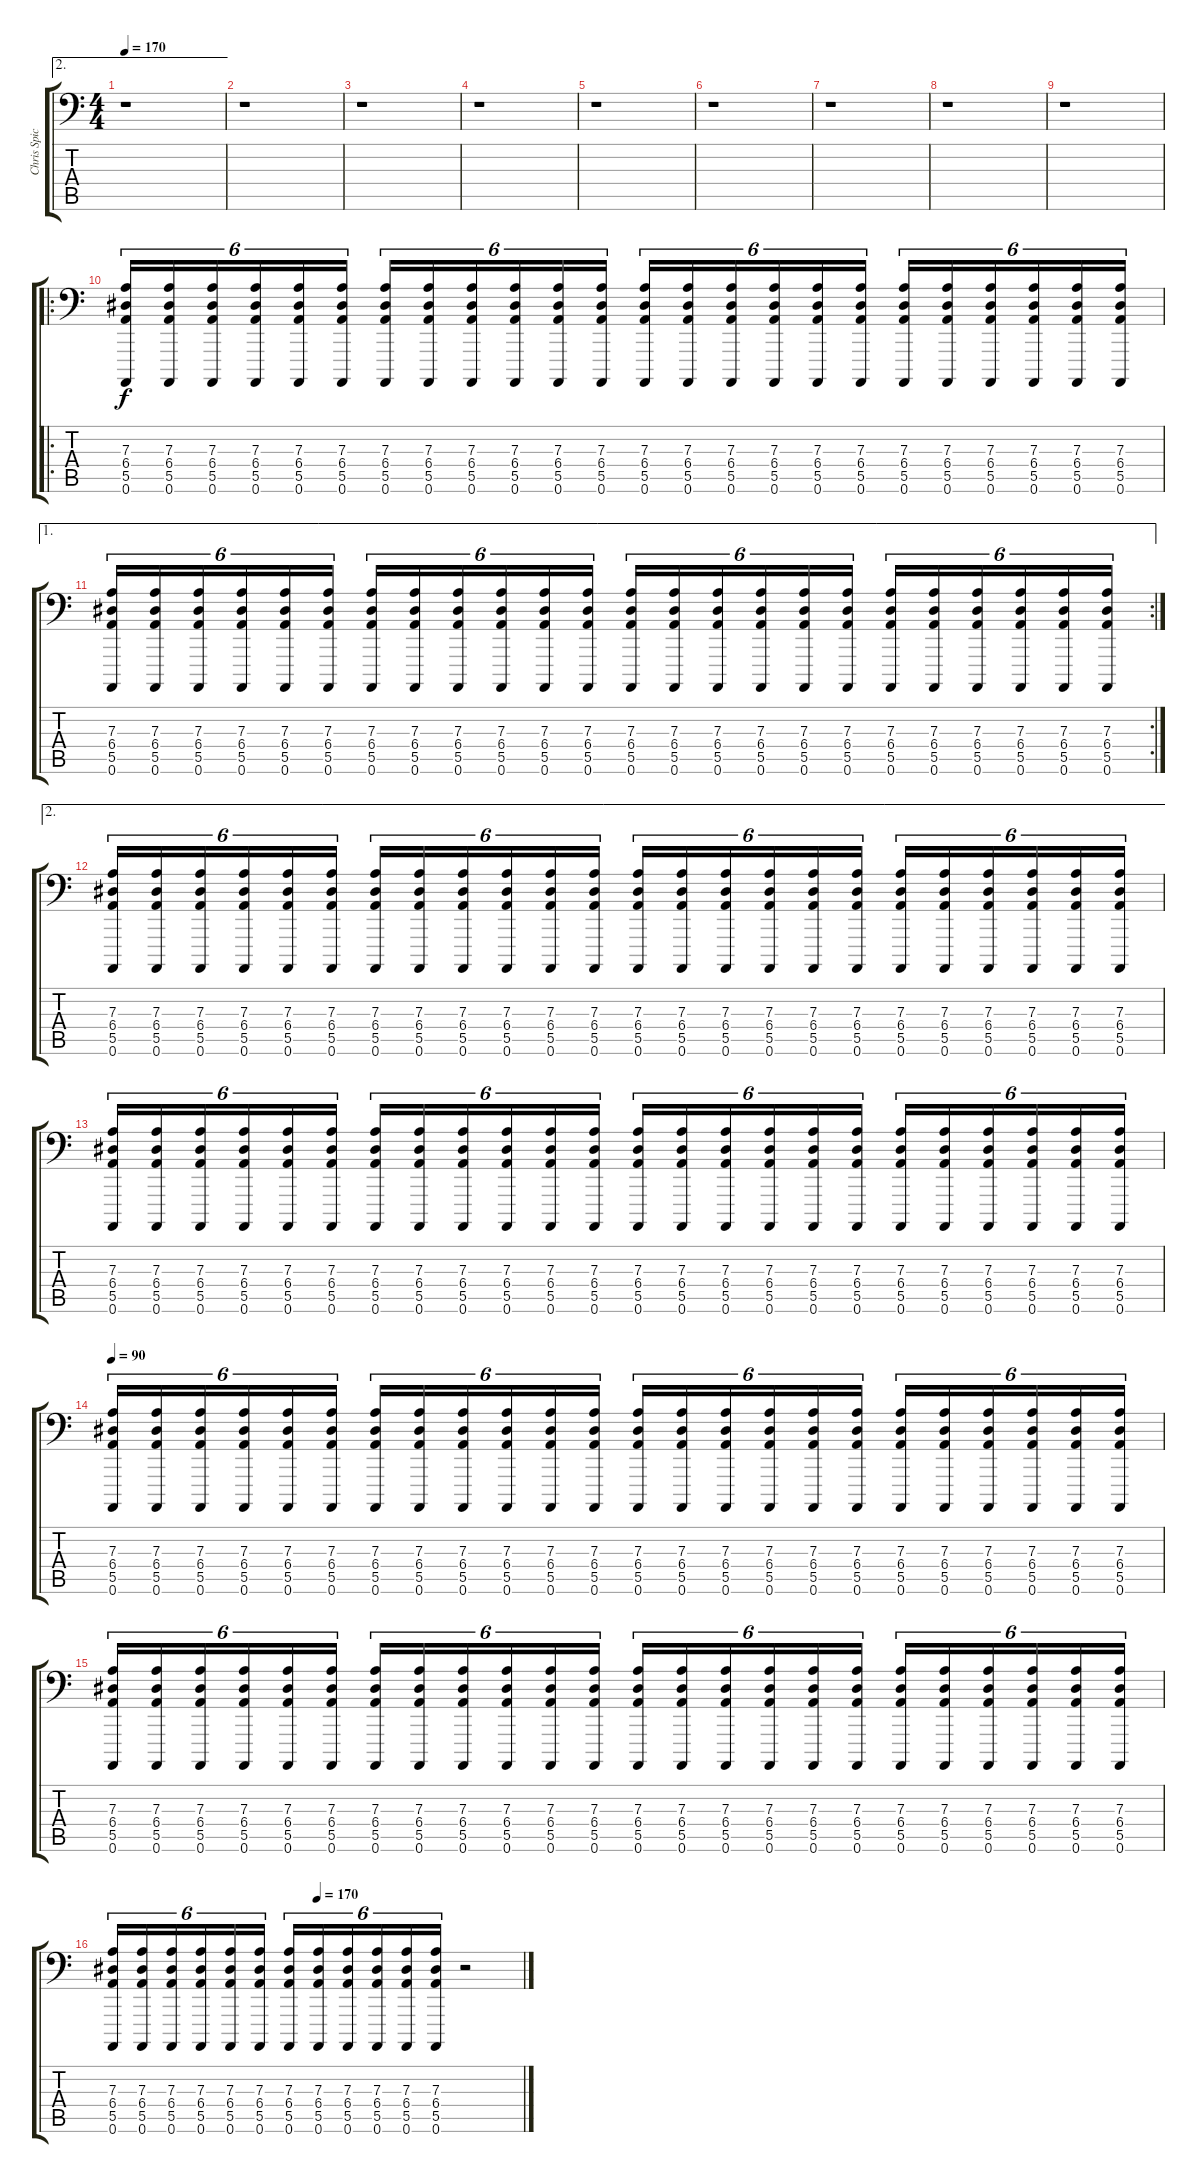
\track ("Chris Spicuzza" "Chris Spic") {instrument pad6metallic}
\staff {score tabs}
\tuning (B3 Gb3 D3 A2 E2 A0) {hide}
\ae 2
\ts (4 4)
\tempo 170
\clef f4
\ks c
r.1{dy f} |
r.1 |
r.1 |
r.1 |
r.1 |
r.1 |
r.1 |
r.1 |
r.1 |
\ro
(7.3 6.4 5.5 0.6).16{tu (6 4)} (7.3 6.4 5.5 0.6).16{tu (6 4)} (7.3 6.4 5.5 0.6).16{tu (6 4)} (7.3 6.4 5.5 0.6).16{tu (6 4)} (7.3 6.4 5.5 0.6).16{tu (6 4)} (7.3 6.4 5.5 0.6).16{tu (6 4)} (7.3 6.4 5.5 0.6).16{tu (6 4)} (7.3 6.4 5.5 0.6).16{tu (6 4)} (7.3 6.4 5.5 0.6).16{tu (6 4)} (7.3 6.4 5.5 0.6).16{tu (6 4)} (7.3 6.4 5.5 0.6).16{tu (6 4)} (7.3 6.4 5.5 0.6).16{tu (6 4)} (7.3 6.4 5.5 0.6).16{tu (6 4)} (7.3 6.4 5.5 0.6).16{tu (6 4)} (7.3 6.4 5.5 0.6).16{tu (6 4)} (7.3 6.4 5.5 0.6).16{tu (6 4)} (7.3 6.4 5.5 0.6).16{tu (6 4)} (7.3 6.4 5.5 0.6).16{tu (6 4)} (7.3 6.4 5.5 0.6).16{tu (6 4)} (7.3 6.4 5.5 0.6).16{tu (6 4)} (7.3 6.4 5.5 0.6).16{tu (6 4)} (7.3 6.4 5.5 0.6).16{tu (6 4)} (7.3 6.4 5.5 0.6).16{tu (6 4)} (7.3 6.4 5.5 0.6).16{tu (6 4)} |
\ae 1
\rc 2
(7.3 6.4 5.5 0.6).16{tu (6 4)} (7.3 6.4 5.5 0.6).16{tu (6 4)} (7.3 6.4 5.5 0.6).16{tu (6 4)} (7.3 6.4 5.5 0.6).16{tu (6 4)} (7.3 6.4 5.5 0.6).16{tu (6 4)} (7.3 6.4 5.5 0.6).16{tu (6 4)} (7.3 6.4 5.5 0.6).16{tu (6 4)} (7.3 6.4 5.5 0.6).16{tu (6 4)} (7.3 6.4 5.5 0.6).16{tu (6 4)} (7.3 6.4 5.5 0.6).16{tu (6 4)} (7.3 6.4 5.5 0.6).16{tu (6 4)} (7.3 6.4 5.5 0.6).16{tu (6 4)} (7.3 6.4 5.5 0.6).16{tu (6 4)} (7.3 6.4 5.5 0.6).16{tu (6 4)} (7.3 6.4 5.5 0.6).16{tu (6 4)} (7.3 6.4 5.5 0.6).16{tu (6 4)} (7.3 6.4 5.5 0.6).16{tu (6 4)} (7.3 6.4 5.5 0.6).16{tu (6 4)} (7.3 6.4 5.5 0.6).16{tu (6 4)} (7.3 6.4 5.5 0.6).16{tu (6 4)} (7.3 6.4 5.5 0.6).16{tu (6 4)} (7.3 6.4 5.5 0.6).16{tu (6 4)} (7.3 6.4 5.5 0.6).16{tu (6 4)} (7.3 6.4 5.5 0.6).16{tu (6 4)} |
\ae 2
(7.3 6.4 5.5 0.6).16{tu (6 4)} (7.3 6.4 5.5 0.6).16{tu (6 4)} (7.3 6.4 5.5 0.6).16{tu (6 4)} (7.3 6.4 5.5 0.6).16{tu (6 4)} (7.3 6.4 5.5 0.6).16{tu (6 4)} (7.3 6.4 5.5 0.6).16{tu (6 4)} (7.3 6.4 5.5 0.6).16{tu (6 4)} (7.3 6.4 5.5 0.6).16{tu (6 4)} (7.3 6.4 5.5 0.6).16{tu (6 4)} (7.3 6.4 5.5 0.6).16{tu (6 4)} (7.3 6.4 5.5 0.6).16{tu (6 4)} (7.3 6.4 5.5 0.6).16{tu (6 4)} (7.3 6.4 5.5 0.6).16{tu (6 4)} (7.3 6.4 5.5 0.6).16{tu (6 4)} (7.3 6.4 5.5 0.6).16{tu (6 4)} (7.3 6.4 5.5 0.6).16{tu (6 4)} (7.3 6.4 5.5 0.6).16{tu (6 4)} (7.3 6.4 5.5 0.6).16{tu (6 4)} (7.3 6.4 5.5 0.6).16{tu (6 4)} (7.3 6.4 5.5 0.6).16{tu (6 4)} (7.3 6.4 5.5 0.6).16{tu (6 4)} (7.3 6.4 5.5 0.6).16{tu (6 4)} (7.3 6.4 5.5 0.6).16{tu (6 4)} (7.3 6.4 5.5 0.6).16{tu (6 4)} |
(7.3 6.4 5.5 0.6).16{tu (6 4)} (7.3 6.4 5.5 0.6).16{tu (6 4)} (7.3 6.4 5.5 0.6).16{tu (6 4)} (7.3 6.4 5.5 0.6).16{tu (6 4)} (7.3 6.4 5.5 0.6).16{tu (6 4)} (7.3 6.4 5.5 0.6).16{tu (6 4)} (7.3 6.4 5.5 0.6).16{tu (6 4)} (7.3 6.4 5.5 0.6).16{tu (6 4)} (7.3 6.4 5.5 0.6).16{tu (6 4)} (7.3 6.4 5.5 0.6).16{tu (6 4)} (7.3 6.4 5.5 0.6).16{tu (6 4)} (7.3 6.4 5.5 0.6).16{tu (6 4)} (7.3 6.4 5.5 0.6).16{tu (6 4)} (7.3 6.4 5.5 0.6).16{tu (6 4)} (7.3 6.4 5.5 0.6).16{tu (6 4)} (7.3 6.4 5.5 0.6).16{tu (6 4)} (7.3 6.4 5.5 0.6).16{tu (6 4)} (7.3 6.4 5.5 0.6).16{tu (6 4)} (7.3 6.4 5.5 0.6).16{tu (6 4)} (7.3 6.4 5.5 0.6).16{tu (6 4)} (7.3 6.4 5.5 0.6).16{tu (6 4)} (7.3 6.4 5.5 0.6).16{tu (6 4)} (7.3 6.4 5.5 0.6).16{tu (6 4)} (7.3 6.4 5.5 0.6).16{tu (6 4)} |
\tempo 90
(7.3 6.4 5.5 0.6).16{tu (6 4)} (7.3 6.4 5.5 0.6).16{tu (6 4)} (7.3 6.4 5.5 0.6).16{tu (6 4)} (7.3 6.4 5.5 0.6).16{tu (6 4)} (7.3 6.4 5.5 0.6).16{tu (6 4)} (7.3 6.4 5.5 0.6).16{tu (6 4)} (7.3 6.4 5.5 0.6).16{tu (6 4)} (7.3 6.4 5.5 0.6).16{tu (6 4)} (7.3 6.4 5.5 0.6).16{tu (6 4)} (7.3 6.4 5.5 0.6).16{tu (6 4)} (7.3 6.4 5.5 0.6).16{tu (6 4)} (7.3 6.4 5.5 0.6).16{tu (6 4)} (7.3 6.4 5.5 0.6).16{tu (6 4)} (7.3 6.4 5.5 0.6).16{tu (6 4)} (7.3 6.4 5.5 0.6).16{tu (6 4)} (7.3 6.4 5.5 0.6).16{tu (6 4)} (7.3 6.4 5.5 0.6).16{tu (6 4)} (7.3 6.4 5.5 0.6).16{tu (6 4)} (7.3 6.4 5.5 0.6).16{tu (6 4)} (7.3 6.4 5.5 0.6).16{tu (6 4)} (7.3 6.4 5.5 0.6).16{tu (6 4)} (7.3 6.4 5.5 0.6).16{tu (6 4)} (7.3 6.4 5.5 0.6).16{tu (6 4)} (7.3 6.4 5.5 0.6).16{tu (6 4)} |
(7.3 6.4 5.5 0.6).16{tu (6 4)} (7.3 6.4 5.5 0.6).16{tu (6 4)} (7.3 6.4 5.5 0.6).16{tu (6 4)} (7.3 6.4 5.5 0.6).16{tu (6 4)} (7.3 6.4 5.5 0.6).16{tu (6 4)} (7.3 6.4 5.5 0.6).16{tu (6 4)} (7.3 6.4 5.5 0.6).16{tu (6 4)} (7.3 6.4 5.5 0.6).16{tu (6 4)} (7.3 6.4 5.5 0.6).16{tu (6 4)} (7.3 6.4 5.5 0.6).16{tu (6 4)} (7.3 6.4 5.5 0.6).16{tu (6 4)} (7.3 6.4 5.5 0.6).16{tu (6 4)} (7.3 6.4 5.5 0.6).16{tu (6 4)} (7.3 6.4 5.5 0.6).16{tu (6 4)} (7.3 6.4 5.5 0.6).16{tu (6 4)} (7.3 6.4 5.5 0.6).16{tu (6 4)} (7.3 6.4 5.5 0.6).16{tu (6 4)} (7.3 6.4 5.5 0.6).16{tu (6 4)} (7.3 6.4 5.5 0.6).16{tu (6 4)} (7.3 6.4 5.5 0.6).16{tu (6 4)} (7.3 6.4 5.5 0.6).16{tu (6 4)} (7.3 6.4 5.5 0.6).16{tu (6 4)} (7.3 6.4 5.5 0.6).16{tu (6 4)} (7.3 6.4 5.5 0.6).16{tu (6 4)} |
\tempo (170 0.5)
(7.3 6.4 5.5 0.6).16{tu (6 4)} (7.3 6.4 5.5 0.6).16{tu (6 4)} (7.3 6.4 5.5 0.6).16{tu (6 4)} (7.3 6.4 5.5 0.6).16{tu (6 4)} (7.3 6.4 5.5 0.6).16{tu (6 4)} (7.3 6.4 5.5 0.6).16{tu (6 4)} (7.3 6.4 5.5 0.6).16{tu (6 4)} (7.3 6.4 5.5 0.6).16{tu (6 4)} (7.3 6.4 5.5 0.6).16{tu (6 4)} (7.3 6.4 5.5 0.6).16{tu (6 4)} (7.3 6.4 5.5 0.6).16{tu (6 4)} (7.3 6.4 5.5 0.6).16{tu (6 4)} r.2
